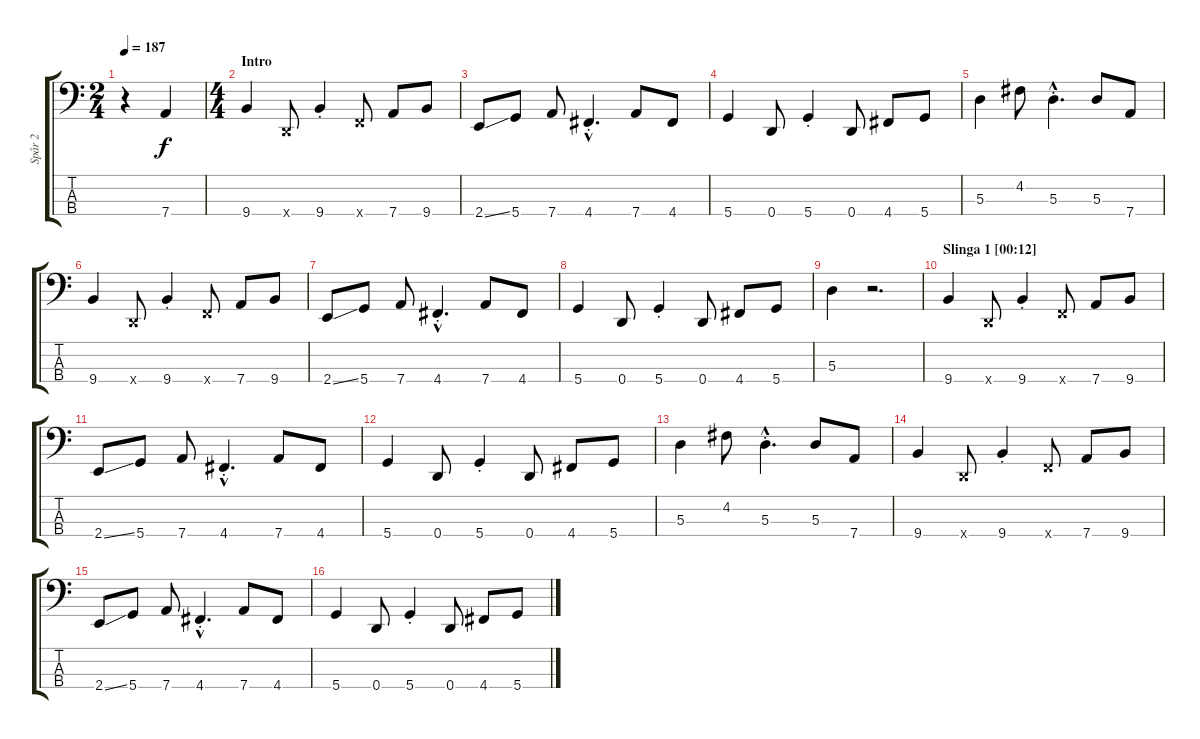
\track ("Spår 2" "Spår 2") {instrument synthbass1}
\staff {score tabs}
\tuning (G2 D2 A1 D1) {hide}
\ts (2 4)
\tempo 187
\clef f4
\ks c
r.4{dy f instrument synthbass1} 7.4.4 |
\ts (4 4)
\section ("" "Intro")
9.4.4 0.4{x}.8 9.4{st}.4 3.4{x}.8 7.4.8 9.4.8 |
2.4{ss}.8 5.4.8 7.4.8 4.4{hac st}.4{d} 7.4.8 4.4.8 |
5.4.4 0.4.8 5.4{st}.4 0.4.8 4.4.8 5.4.8 |
5.3.4 4.2.8 5.3{hac st}.4{d} 5.3.8 7.4.8 |
\section ("" "")
9.4.4 0.4{x}.8 9.4{st}.4 3.4{x}.8 7.4.8 9.4.8 |
2.4{ss}.8 5.4.8 7.4.8 4.4{hac st}.4{d} 7.4.8 4.4.8 |
5.4.4 0.4.8 5.4{st}.4 0.4.8 4.4.8 5.4.8 |
5.3.4 r.2{d} |
\section ("" "Slinga 1 [00:12]")
9.4.4 0.4{x}.8 9.4{st}.4 3.4{x}.8 7.4.8 9.4.8 |
2.4{ss}.8 5.4.8 7.4.8 4.4{hac st}.4{d} 7.4.8 4.4.8 |
5.4.4 0.4.8 5.4{st}.4 0.4.8 4.4.8 5.4.8 |
5.3.4 4.2.8 5.3{hac st}.4{d} 5.3.8 7.4.8 |
\section ("" "")
9.4.4 0.4{x}.8 9.4{st}.4 3.4{x}.8 7.4.8 9.4.8 |
2.4{ss}.8 5.4.8 7.4.8 4.4{hac st}.4{d} 7.4.8 4.4.8 |
5.4.4 0.4.8 5.4{st}.4 0.4.8 4.4.8 5.4.8
